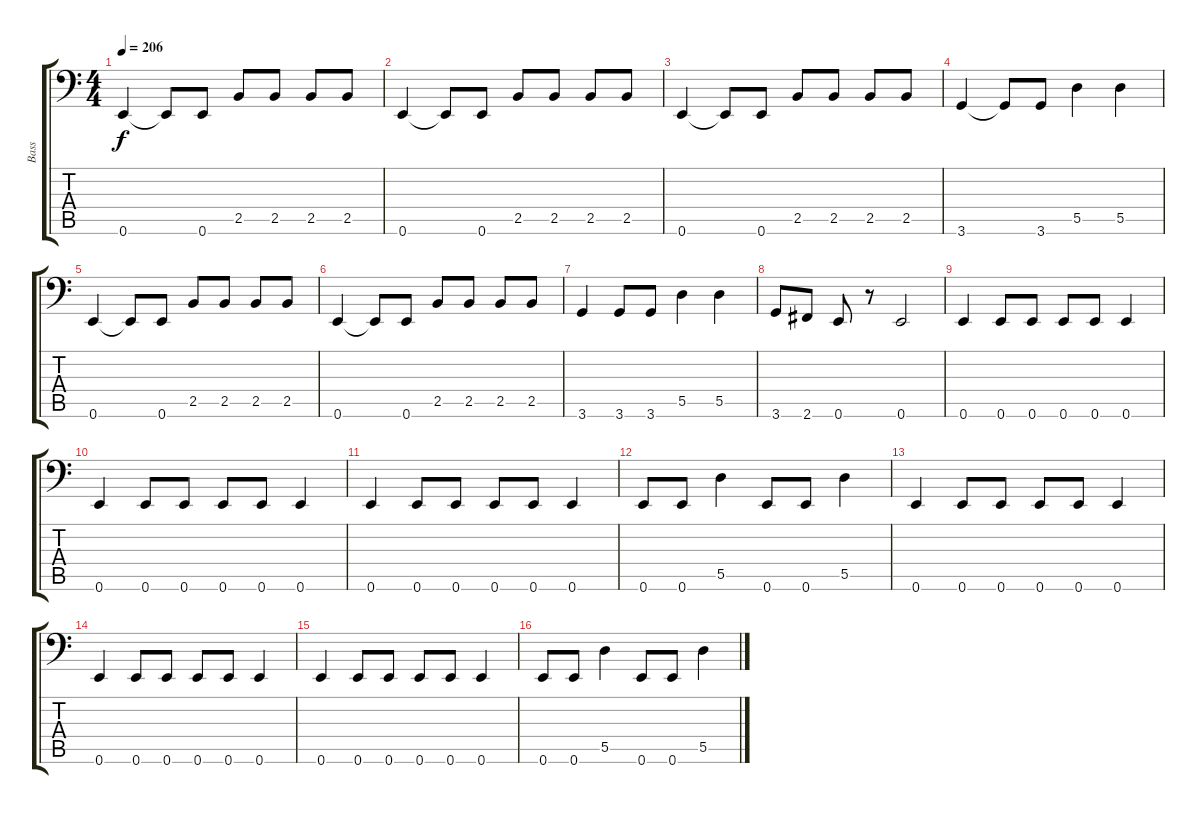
\track ("Bass" "Bass") {instrument electricbasspick}
\staff {score tabs}
\tuning (E3 B2 G2 D2 A1 E1) {hide}
\ts (4 4)
\tempo 206
\clef f4
\ks c
0.6.4{dy f} 0.6{t}.8 0.6.8 2.5.8 2.5.8 2.5.8 2.5.8 |
0.6.4 0.6{t}.8 0.6.8 2.5.8 2.5.8 2.5.8 2.5.8 |
0.6.4 0.6{t}.8 0.6.8 2.5.8 2.5.8 2.5.8 2.5.8 |
3.6.4 3.6{t}.8 3.6.8 5.5.4 5.5.4 |
0.6.4 0.6{t}.8 0.6.8 2.5.8 2.5.8 2.5.8 2.5.8 |
0.6.4 0.6{t}.8 0.6.8 2.5.8 2.5.8 2.5.8 2.5.8 |
3.6.4 3.6.8 3.6.8 5.5.4 5.5.4 |
3.6.8 2.6.8 0.6.8 r.8 0.6.2 |
0.6.4 0.6.8 0.6.8 0.6.8 0.6.8 0.6.4 |
0.6.4 0.6.8 0.6.8 0.6.8 0.6.8 0.6.4 |
0.6.4 0.6.8 0.6.8 0.6.8 0.6.8 0.6.4 |
0.6.8 0.6.8 5.5.4 0.6.8 0.6.8 5.5.4 |
0.6.4 0.6.8 0.6.8 0.6.8 0.6.8 0.6.4 |
0.6.4 0.6.8 0.6.8 0.6.8 0.6.8 0.6.4 |
0.6.4 0.6.8 0.6.8 0.6.8 0.6.8 0.6.4 |
0.6.8 0.6.8 5.5.4 0.6.8 0.6.8 5.5.4
